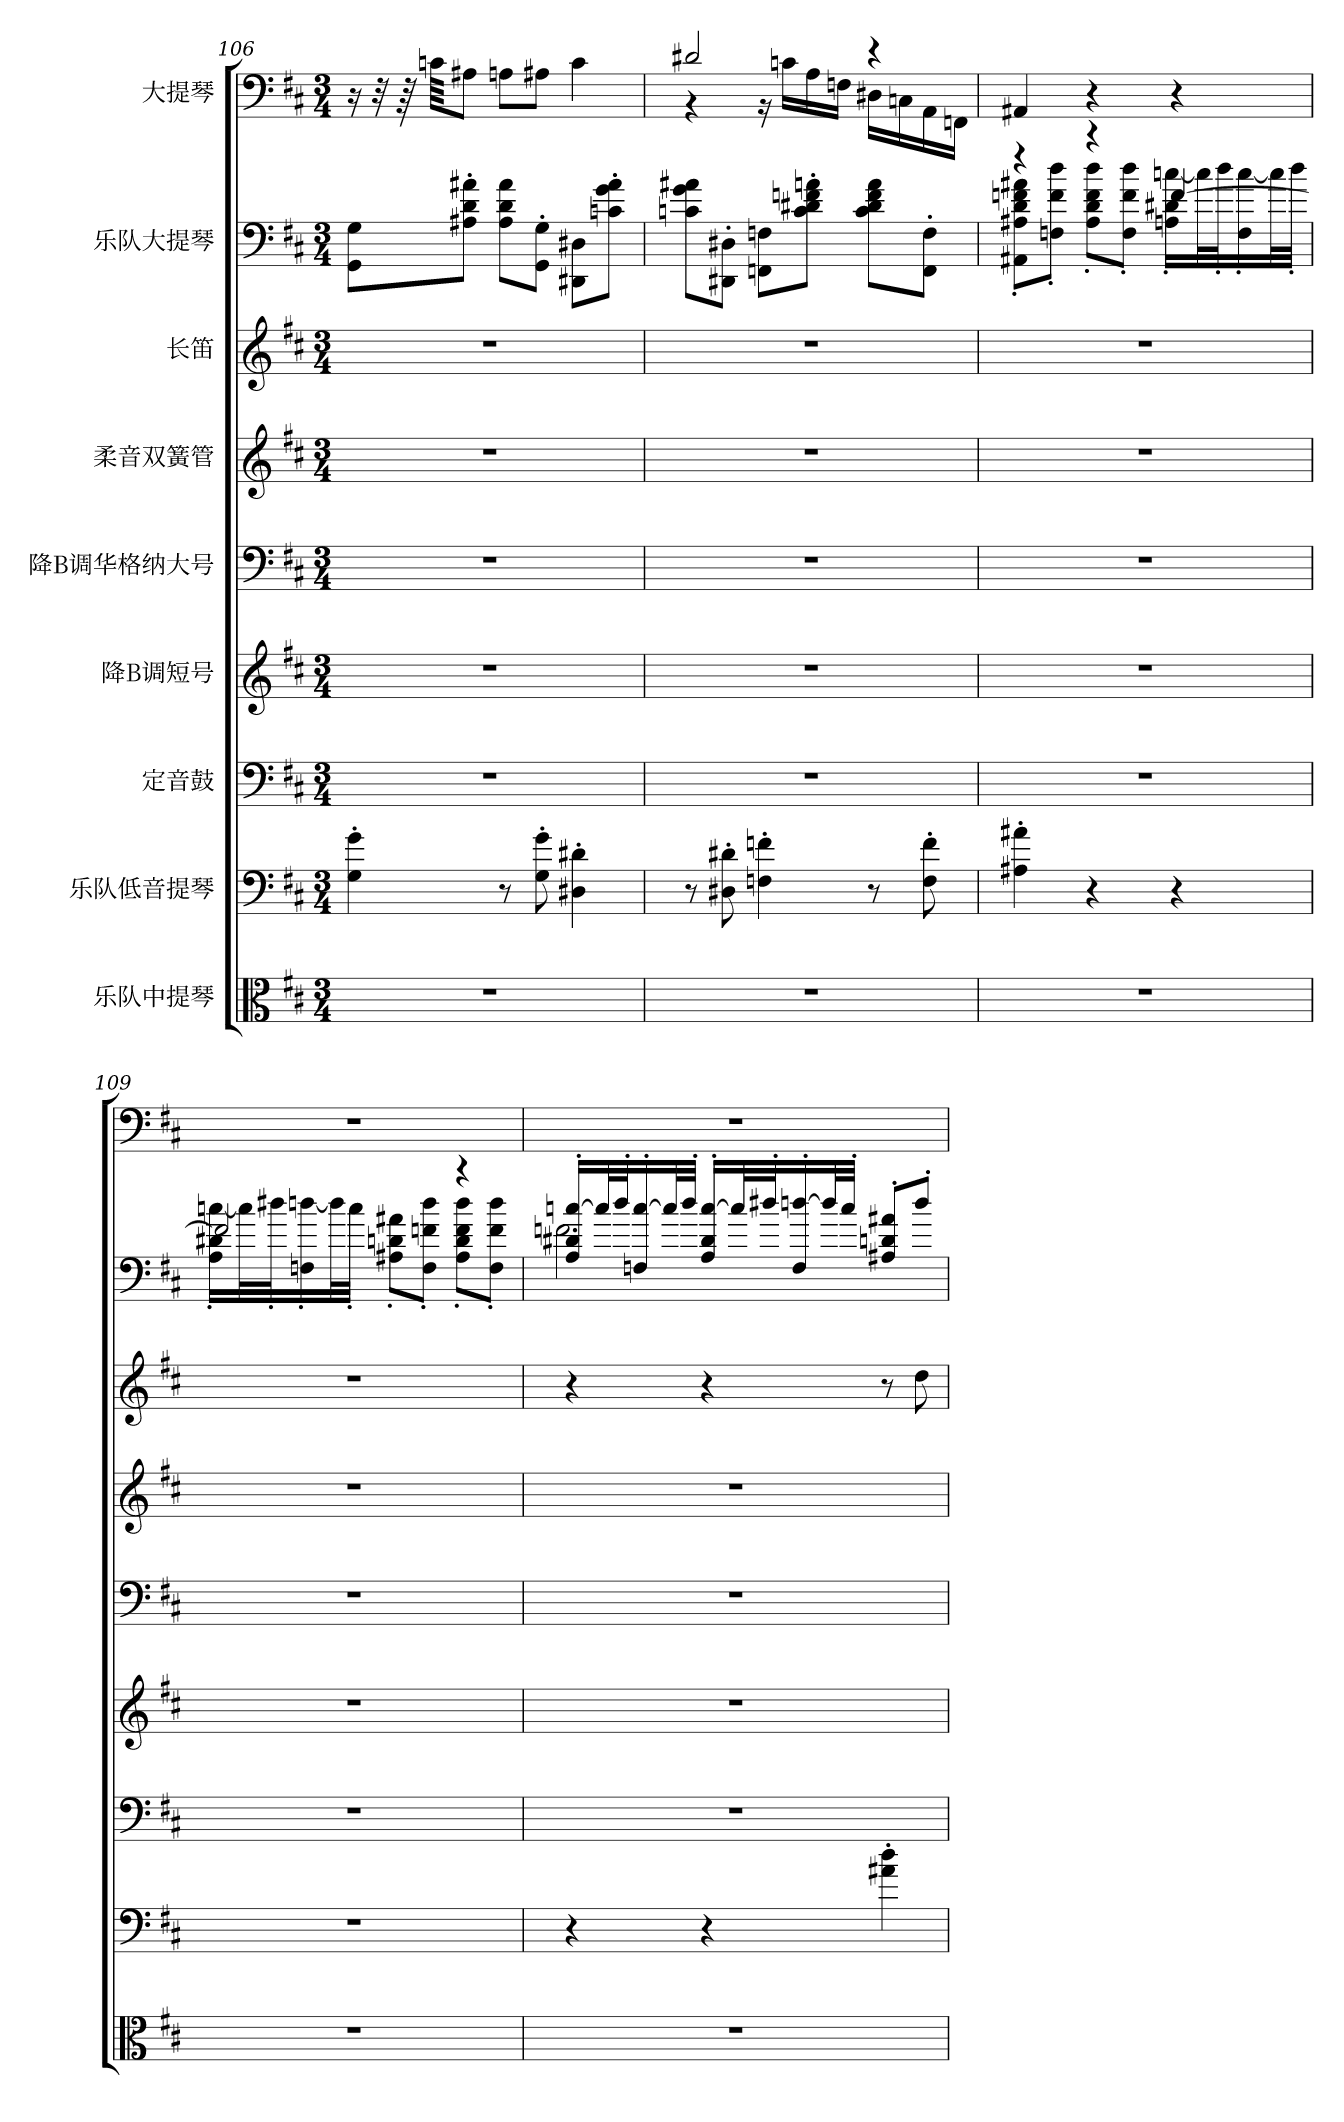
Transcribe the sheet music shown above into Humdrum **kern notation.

**kern	**kern	**kern	**kern	**kern	**kern	**kern	**kern	**kern
*part9	*part8	*part7	*part6	*part5	*part4	*part3	*part2	*part1
*staff9	*staff8	*staff7	*staff6	*staff5	*staff4	*staff3	*staff2	*staff1
*I"乐队中提琴	*I"乐队低音提琴	*I"定音鼓	*I"降B调短号	*I"降B调华格纳大号	*I"柔音双簧管	*I"长笛	*I"乐队大提琴	*I"大提琴
!!LO:PB:g=z
*clefC3	*clefF4	*clefF4	*clefG2	*clefF4	*clefG2	*clefG2	*clefF4	*clefF4
*	*ITrd7c12	*	*ITrd1c2	*ITrd1c2	*ITrd2c3	*	*	*
*k[f#c#]	*k[f#c#]	*k[f#c#]	*k[]	*k[]	*k[f#c#g#d#a#]	*k[f#c#]	*k[f#c#]	*k[f#c#]
*M3/4	*M3/4	*M3/4	*M3/4	*M3/4	*M3/4	*M3/4	*M3/4	*M3/4
=106	=106	=106	=106	=106	=106	=106	=106	=106
2.r	4GG\' 4G\'	2.r	2.r	2.r	2.r	2.r	8GG\ 8G\L	16r
.	.	.	.	.	.	.	.	32r
.	.	.	.	.	.	.	.	64r
.	.	.	.	.	.	.	.	64cn\KKKL
.	.	.	.	.	.	.	8A#X\' 8d\' 8a#X\'J	8A#X\J
.	8r	.	.	.	.	.	8A#\ 8d\ 8a#\L	8An\L
.	8GG\' 8G\'	.	.	.	.	.	8GG\' 8G\'J	8A#X\J
.	4DD#X\' 4D#X\'	.	.	.	.	.	8DD#X\ 8D#X\L	4c\
.	.	.	.	.	.	.	8cn\' 8g\' 8a#\'J	.
=107	=107	=107	=107	=107	=107	=107	=107	=107
*	*	*	*	*	*	*	*	*^
2.r	8r	2.r	2.r	2.r	2.r	2.r	8cn\ 8g\ 8a#X\L	2d#X/	4r
.	8DD#X\' 8D#X\'	.	.	.	.	.	8DD#X\' 8D#X\'J	.	.
.	4FFn\' 4Fn\'	.	.	.	.	.	8FFn\ 8Fn\L	.	16r
.	.	.	.	.	.	.	.	.	16cn\LL
.	.	.	.	.	.	.	8c\' 8d#X\' 8fn\' 8an\'J	.	16A\
.	.	.	.	.	.	.	.	.	16Fn\JJ
.	8r	.	.	.	.	.	8c\ 8d#\ 8f\ 8a\L	4r	16D#X\LL
.	.	.	.	.	.	.	.	.	16Cn\
.	8FF\' 8F\'	.	.	.	.	.	8FF\' 8F\'J	.	16AA\
.	.	.	.	.	.	.	.	.	16FFn\JJ
*	*	*	*	*	*	*	*	*v	*v
!!LO:PB:g=z
=108	=108	=108	=108	=108	=108	=108	=108	=108
*	*	*	*	*	*	*	*^	*
2.r	4AA#X\' 4A#X\'	2.r	2.r	2.r	2.r	2.r	4r	8AA#X\' 8A#X\' 8d\' 8fn\' 8a#X\'L	4AA#X/
.	.	.	.	.	.	.	.	8Fn\' 8f\' 8dd\'J	.
.	4r	.	.	.	.	.	4r	8A#\' 8d\' 8f\' 8dd\'L	4r
.	.	.	.	.	.	.	.	8F\' 8f\' 8dd\'J	.
.	4r	.	.	.	.	.	[4f/	16An\' 16d#X\' [16ccn\'LL	4r
.	.	.	.	.	.	.	.	32cc\L]	.
.	.	.	.	.	.	.	.	32dd'\J	.
.	.	.	.	.	.	.	.	16F\' [16cc\'	.
.	.	.	.	.	.	.	.	32cc\L]	.
.	.	.	.	.	.	.	.	32dd'\JJJ	.
=109	=109	=109	=109	=109	=109	=109	=109	=109	=109
2.r	2.r	2.r	2.r	2.r	2.r	2.r	2f/]	16A\' 16d#X\' [16ccn\'LL	2.r
.	.	.	.	.	.	.	.	32cc\L]	.
.	.	.	.	.	.	.	.	32dd#X'\J	.
.	.	.	.	.	.	.	.	16Fn\' [16ddn\'	.
.	.	.	.	.	.	.	.	32dd\L]	.
.	.	.	.	.	.	.	.	32cc'\JJJ	.
.	.	.	.	.	.	.	.	8A#X\' 8dn\' 8a#X\'L	.
.	.	.	.	.	.	.	.	8F\' 8fn\' 8dd\'J	.
.	.	.	.	.	.	.	4r	8A#\' 8d\' 8f\' 8dd\'L	.
.	.	.	.	.	.	.	.	8F\' 8f\' 8dd\'J	.
!!LO:PB:g=z
=110	=110	=110	=110	=110	=110	=110	=110	=110	=110
2.r	4r	2.r	2.r	2.r	2.r	4r	16A/' 16d#X/' [16ccn/'LL	2.fn\	2.r
.	.	.	.	.	.	.	32cc/L]	.	.
.	.	.	.	.	.	.	32dd'/J	.	.
.	.	.	.	.	.	.	16Fn/' [16cc/'	.	.
.	.	.	.	.	.	.	32cc/L]	.	.
.	.	.	.	.	.	.	32dd'/JJJ	.	.
.	4r	.	.	.	.	4r	16A/' 16d#/' [16cc/'LL	.	.
.	.	.	.	.	.	.	32cc/L]	.	.
.	.	.	.	.	.	.	32dd#X'/J	.	.
.	.	.	.	.	.	.	16F/' [16ddn/'	.	.
.	.	.	.	.	.	.	32dd/L]	.	.
.	.	.	.	.	.	.	32cc'/JJJ	.	.
.	4A#X\' 4d\'	.	.	.	.	8r	8A#X/' 8dn/' 8a#X/'L	.	.
.	.	.	.	.	.	8dd\	8dd'/J	.	.
*	*	*	*	*	*	*	*v	*v	*
=	=	=	=	=	=	=	=	=
*-	*-	*-	*-	*-	*-	*-	*-	*-
